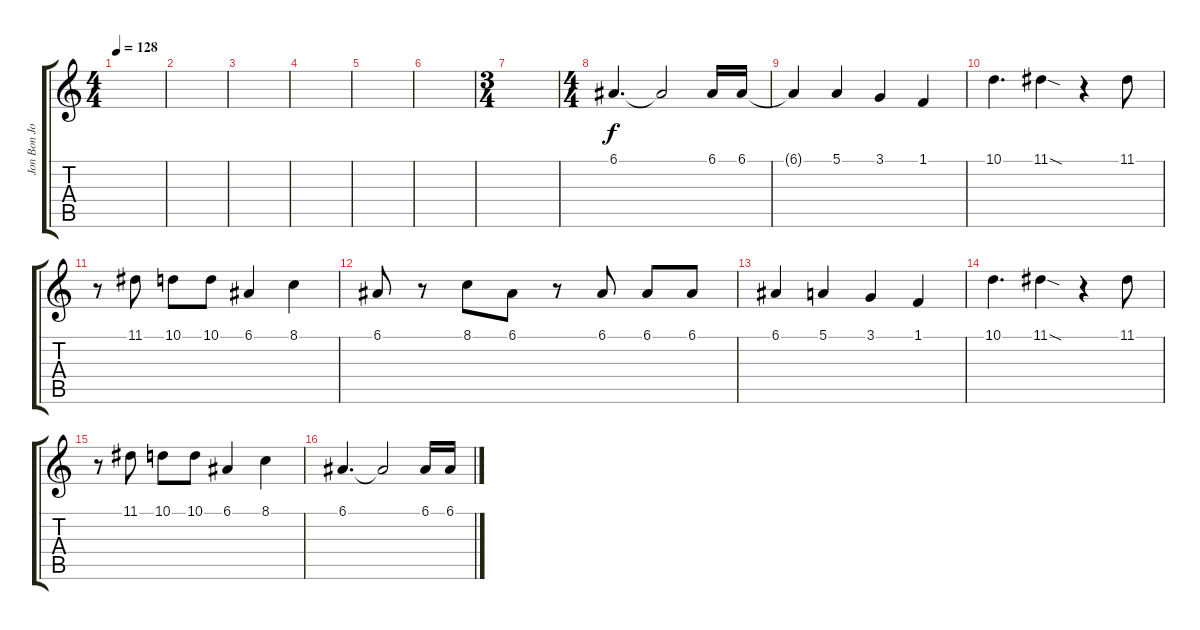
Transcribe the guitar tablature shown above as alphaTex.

\track ("Jon Bon Jovi" "Jon Bon Jo") {mute instrument lead2sawtooth}
\staff {score tabs}
\tuning (E4 B3 G3 D3 A2 E2) {hide}
\ts (4 4)
\tempo 128
\clef g2
\ks c
|
|
|
|
|
|
\ts (3 4)
|
\ts (4 4)
6.1.4{d} 6.1{t}.2 6.1.16 6.1.16 |
6.1{t}.4 5.1.4 3.1.4 1.1.4 |
10.1.4{d} 11.1{sod}.4 r.4 11.1.8 |
r.8 11.1.8 10.1.8 10.1.8 6.1.4 8.1.4 |
6.1.8 r.8 8.1.8 6.1.8 r.8 6.1.8 6.1.8 6.1.8 |
6.1.4 5.1.4 3.1.4 1.1.4 |
10.1.4{d} 11.1{sod}.4 r.4 11.1.8 |
r.8 11.1.8 10.1.8 10.1.8 6.1.4 8.1.4 |
6.1.4{d} 6.1{t}.2 6.1.16 6.1.16
